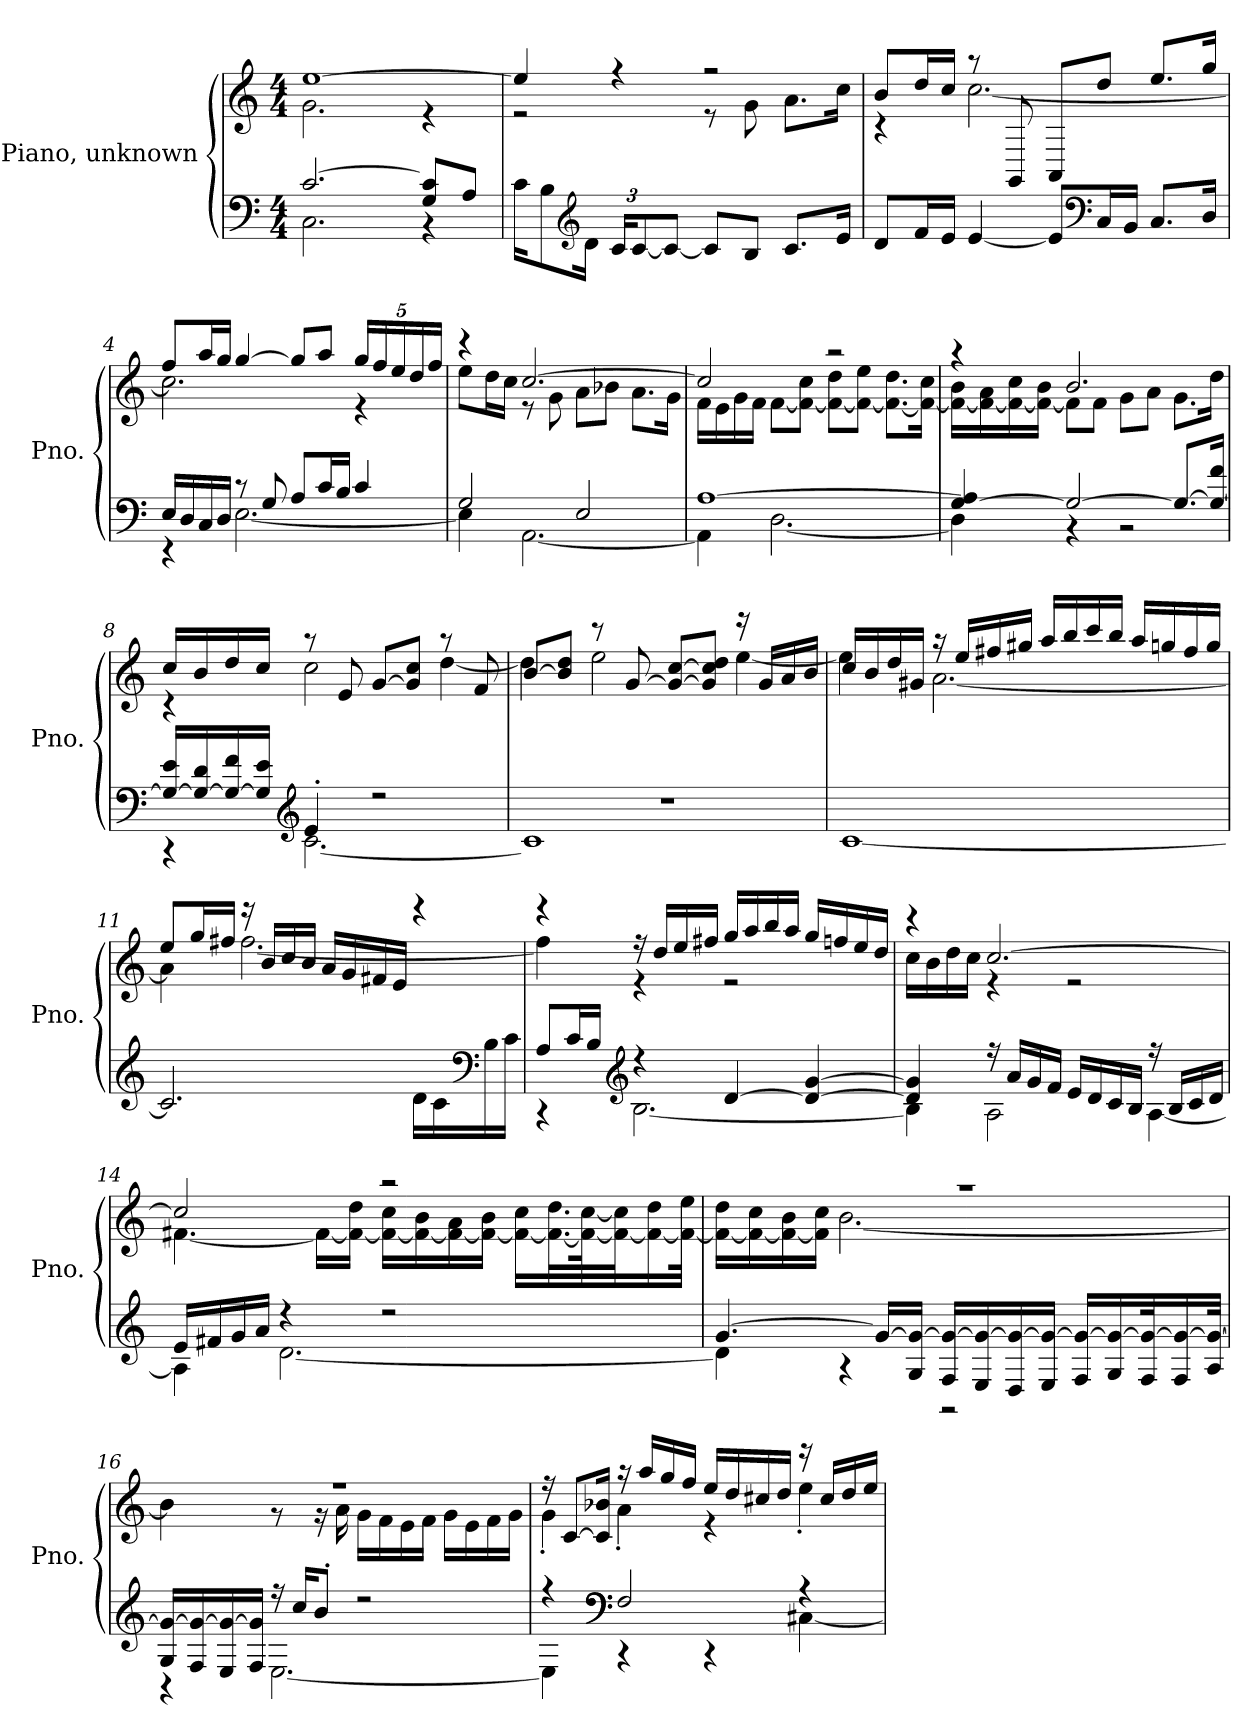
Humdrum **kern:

**kern	**kern
*part1	*part1
*staff2	*staff1
*I"Piano, unknown	*
*I'Pno.	*
*clefF4	*clefG2
*k[]	*k[]
*M4/4	*M4/4
*MM105	*MM105
=1	=1
*^	*^
[2.c/	2.C\	[1ee	2.g\
8G/ 8c/]L	4r	.	4r
8A/J	.	.	.
*v	*v	*	*
=2	=2	=2
16c\KL	4ee/]	2r
8B\	.	.
*clefG2	*	*
16d\Jk	.	.
*Xbrackettup	*	*
24c/KL	4r	.
[12c/	.	.
8c/J_	.	.
8c/L]	2r	8r
8B/J	.	8g\
8.c/L	.	8.a\L
16e/Jk	.	16cc\Jk
=3	=3	=3
8d/L	8b/L	4r
16f/L	16dd/L	.
16e/JJ	16cc/JJ	.
[4e/	8r	[2.cc\
.	8GG/	.
8e/L]	8AA/L	.
*clefF4	*	*
16C/L	8dd/J	.
16BB/JJ	.	.
8.C/L	8.ee/L	.
16D/Jk	16gg/Jk	.
!!LO:LB:g=z	!!
=4	=4	=4
*^	*	*
16E/LL	4r	8ff/L	2.cc\]
16D/	.	.	.
16C/	.	16aa/L	.
16D/JJ	.	16gg/JJ	.
8r	[2.E\	[4gg/	.
8G/	.	.	.
8A/L	.	8gg/L]	.
16c/L	.	8aa/J	.
16B/JJ	.	.	.
*	*	*Xbrackettup	*
4c/	.	20gg/LL	4r
.	.	20ff/	.
.	.	20ee/	.
.	.	20dd/	.
.	.	20ff/JJ	.
=5	=5	=5	=5
2G/	4E\]	4r	8ee\L
.	.	.	16dd\L
.	.	.	16cc\JJ
.	[2.AA\	[2.cc/	8r
.	.	.	8g\
2E/	.	.	8a\L
.	.	.	8b-X\J
.	.	.	8.a\L
.	.	.	16g\Jk
=6	=6	=6	=6
[1A	4AA\]	2cc/]	16f\LL
.	.	.	16e\
.	.	.	16g\
.	.	.	16f\JJ
.	[2.D\	.	[8f\L
.	.	.	8f\_ 8cc\J
.	.	2r	8f\_ 8dd\L
.	.	.	8f\_ 8ee\J
.	.	.	8.f\_ 8.dd\L
.	.	.	16f\_ 16cc\Jk
!!LO:LB:g=z	!!
=7	=7	=7	=7
[4G/ 4A/]	4D\]	4r	16f\_ 16b\LL
.	.	.	16f\_ 16a\
.	.	.	16f\_ 16cc\
.	.	.	16f\_ 16b\JJ
2G/_	4r	2.b/	8f\L]
.	.	.	8f\J
.	2r	.	8g\L
.	.	.	8a\J
8.G/L_	.	.	8.g\L
16G/_ 16f/Jk	.	.	16dd\Jk
=8	=8	=8	=8
16G/_ 16e/LL	4r	16cc/LL	4r
16G/_ 16d/	.	16b/	.
16G/_ 16f/	.	16dd/	.
16G/] 16e/JJ	.	16cc/JJ	.
*clefG2	*	*	*
4e'/	[2.c\	8r	2cc\
.	.	8e/	.
2r	.	[8g/L	.
.	.	8g/] 8cc/J	.
.	.	8r	[4dd\
.	.	8f/	.
=9	=9	=9	=9
1r	1c]	[8b/L	4dd\]
.	.	8b/] 8dd/J	.
.	.	8r	2ee\
.	.	[8g/	.
.	.	8g/_ [8cc/L	.
.	.	8g/] 8cc/] 8dd/J	.
.	.	16r	[4ee\
.	.	16g/LL	.
.	.	16a/	.
.	.	16b/JJ	.
*v	*v	*	*
!!LO:LB:g=z	!!
=10	=10	=10
[1c	16cc/LL	4ee\]
.	16b/	.
.	16dd/	.
.	16g#X/JJ	.
.	16r	[2.a\
.	16ee/LL	.
.	16ff#X/	.
.	16gg#X/JJ	.
.	16aa/LL	.
.	16bb/	.
.	16ccc/	.
.	16bb/JJ	.
.	16aa/LL	.
.	16ggn/	.
.	16ff#/	.
.	16gg/JJ	.
=11	=11	=11
2.c/]	8ee/L	4a\]
.	16gg/L	.
.	16ff#X/JJ	.
.	16r	[2.ff#\
.	16b/LL	.
.	16cc/	.
.	16b/JJ	.
.	16a/LL	.
.	16g/	.
.	16f#X/	.
.	16e/JJ	.
16d\LL	4r	.
16c\	.	.
*clefF4	*	*
16B\	.	.
16c\JJ	.	.
!!LO:LB:g=z	!!
=12	=12	=12
*^	*	*
8A/L	4r	4r	4ff#\]
16c/L	.	.	.
16B/JJ	.	.	.
*clefG2	*	*	*
4r	[2.B\	16r	4r
.	.	16dd/LL	.
.	.	16ee/	.
.	.	16ff#X/JJ	.
[4d/	.	16gg/LL	2r
.	.	16aa/	.
.	.	16bb/	.
.	.	16aa/JJ	.
4d/_ [4g/	.	16gg/LL	.
.	.	16ffn/	.
.	.	16ee/	.
.	.	16dd/JJ	.
=13	=13	=13	=13
4d/] 4g/]	4B\]	4r	16cc\LL
.	.	.	16b\
.	.	.	16dd\
.	.	.	16cc\JJ
16r	2A\	[2.cc/	4r
16a/LL	.	.	.
16g/	.	.	.
16f/JJ	.	.	.
16e/LL	.	.	2r
16d/	.	.	.
16c/	.	.	.
16B/JJ	.	.	.
16r	[4A\	.	.
16B/LL	.	.	.
16c/	.	.	.
16d/JJ	.	.	.
!!LO:LB:g=z	!!
=14	=14	=14	=14
16e/LL	4A\]	2cc/]	[4.f#X\
16f#X/	.	.	.
16g/	.	.	.
16a/JJ	.	.	.
4r	[2.d\	.	.
.	.	.	16f#\LL_
.	.	.	16f#\_ 16dd\JJ
2r	.	2r	16f#\_ 16cc\LL
.	.	.	16f#\_ 16b\
.	.	.	16f#\_ 16a\
.	.	.	16f#\_ 16b\JJ
.	.	.	16f#\_ 16cc\LL
.	.	.	32.f#\_ 32.dd\L
.	.	.	64f#\_ [64cc\K
.	.	.	32f#\_ 32cc\]J
.	.	.	16f#\_ 16dd\
.	.	.	32f#\_ 32ee\JJk
!!LO:PB:g=z	!!
=15	=15	=15	=15
[4.g/	4d\]	1r	16f#\_ 16dd\LL
.	.	.	16f#\_ 16cc\
.	.	.	16f#\_ 16b\
.	.	.	16f#\] 16cc\JJ
.	4r	.	[2.b\
16g/LL_	.	.	.
16G/ 16g/_JJ	.	.	.
16F/ 16g/_LL	2r	.	.
16E/ 16g/_	.	.	.
16D/ 16g/_	.	.	.
16E/ 16g/_JJ	.	.	.
16F/ 16g/_LL	.	.	.
16G/ 16g/_	.	.	.
32F/ 32g/_K	.	.	.
16F/ 16g/_	.	.	.
32A/ 32g/_JJk	.	.	.
=16	=16	=16	=16
16G/ 16g/_LL	4r	1r	4b\]
16F/ 16g/_	.	.	.
16E/ 16g/_	.	.	.
16F/ 16g/]JJ	.	.	.
16r	[2.E\	.	8r
16cc/KL	.	.	.
8b'/J	.	.	16r
.	.	.	16a\
2r	.	.	16g\LL
.	.	.	16f\
.	.	.	16e\
.	.	.	16f\JJ
.	.	.	16g\LL
.	.	.	16e\
.	.	.	16f\
.	.	.	16g\JJ
!!LO:LB:g=z	!!
=17	=17	=17	=17
4r	4E\]	16r	4g'\
.	.	[8c/L	.
.	.	16c/] 16b-X/Jk	.
*clefF4	*	*	*
2F/	4r	16r	4a'\
.	.	16aa/LL	.
.	.	16gg/	.
.	.	16ff/JJ	.
.	4r	16ee/LL	4r
.	.	16dd/	.
.	.	16cc#X/	.
.	.	16dd/JJ	.
4r	[4C#X\	16r	4ee'\
.	.	16cc#/LL	.
.	.	16dd/	.
.	.	16ee/JJ	.
*v	*v	*	*
*	*v	*v
=	=
*-	*-
